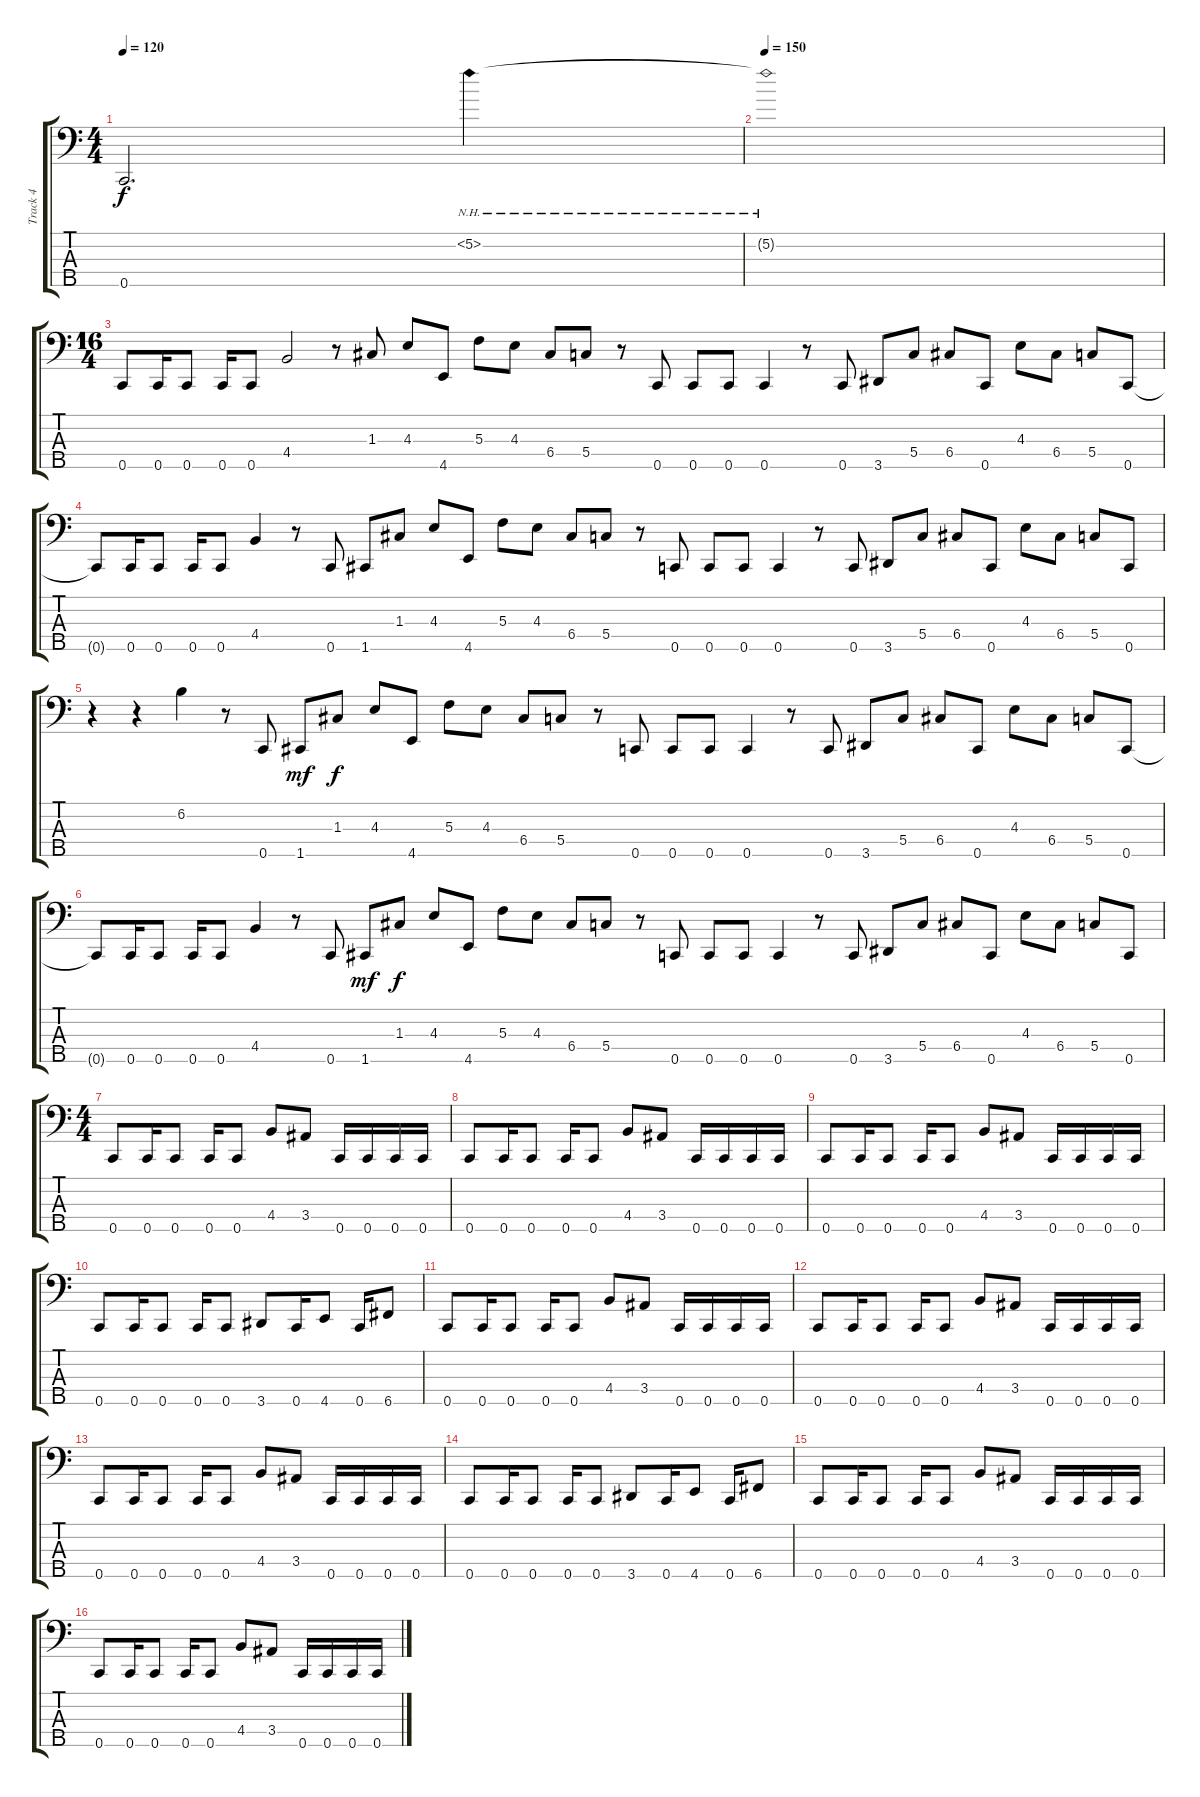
\track ("Track 4" "Track 4") {instrument electricbassfinger}
\staff {score tabs}
\tuning (Bb2 F2 C2 G1 C1) {hide}
\ts (4 4)
\tempo 120
\clef f4
\ks c
0.5.2{d dy f} 5.2{nh}.4 |
\tempo 150
5.2{nh t}.1 |
\ts (16 4)
0.5.8 0.5.16 0.5.8 0.5.16 0.5.8 4.4.2 r.8 1.3.8 4.3.8 4.5.8 5.3.8 4.3.8 6.4.8 5.4.8 r.8 0.5.8 0.5.8 0.5.8 0.5.4 r.8 0.5.8 3.5.8 5.4.8 6.4.8 0.5.8 4.3.8 6.4.8 5.4.8 0.5.8 |
0.5{t}.8 0.5.16 0.5.8 0.5.16 0.5.8 4.4.4 r.8 0.5.8 1.5.8 1.3.8 4.3.8 4.5.8 5.3.8 4.3.8 6.4.8 5.4.8 r.8 0.5.8 0.5.8 0.5.8 0.5.4 r.8 0.5.8 3.5.8 5.4.8 6.4.8 0.5.8 4.3.8 6.4.8 5.4.8 0.5.8 |
r.4 r.4 6.2.4 r.8 0.5.8 1.5.8{dy mf} 1.3.8{dy f} 4.3.8 4.5.8 5.3.8 4.3.8 6.4.8 5.4.8 r.8 0.5.8 0.5.8 0.5.8 0.5.4 r.8 0.5.8 3.5.8 5.4.8 6.4.8 0.5.8 4.3.8 6.4.8 5.4.8 0.5.8 |
0.5{t}.8 0.5.16 0.5.8 0.5.16 0.5.8 4.4.4 r.8 0.5.8 1.5.8{dy mf} 1.3.8{dy f} 4.3.8 4.5.8 5.3.8 4.3.8 6.4.8 5.4.8 r.8 0.5.8 0.5.8 0.5.8 0.5.4 r.8 0.5.8 3.5.8 5.4.8 6.4.8 0.5.8 4.3.8 6.4.8 5.4.8 0.5.8 |
\ts (4 4)
0.5.8 0.5.16 0.5.8 0.5.16 0.5.8 4.4.8 3.4.8 0.5.16 0.5.16 0.5.16 0.5.16 |
0.5.8 0.5.16 0.5.8 0.5.16 0.5.8 4.4.8 3.4.8 0.5.16 0.5.16 0.5.16 0.5.16 |
0.5.8 0.5.16 0.5.8 0.5.16 0.5.8 4.4.8 3.4.8 0.5.16 0.5.16 0.5.16 0.5.16 |
0.5.8 0.5.16 0.5.8 0.5.16 0.5.8 3.5.8 0.5.16 4.5.8 0.5.16 6.5.8 |
0.5.8 0.5.16 0.5.8 0.5.16 0.5.8 4.4.8 3.4.8 0.5.16 0.5.16 0.5.16 0.5.16 |
0.5.8 0.5.16 0.5.8 0.5.16 0.5.8 4.4.8 3.4.8 0.5.16 0.5.16 0.5.16 0.5.16 |
0.5.8 0.5.16 0.5.8 0.5.16 0.5.8 4.4.8 3.4.8 0.5.16 0.5.16 0.5.16 0.5.16 |
0.5.8 0.5.16 0.5.8 0.5.16 0.5.8 3.5.8 0.5.16 4.5.8 0.5.16 6.5.8 |
0.5.8 0.5.16 0.5.8 0.5.16 0.5.8 4.4.8 3.4.8 0.5.16 0.5.16 0.5.16 0.5.16 |
0.5.8 0.5.16 0.5.8 0.5.16 0.5.8 4.4.8 3.4.8 0.5.16 0.5.16 0.5.16 0.5.16
